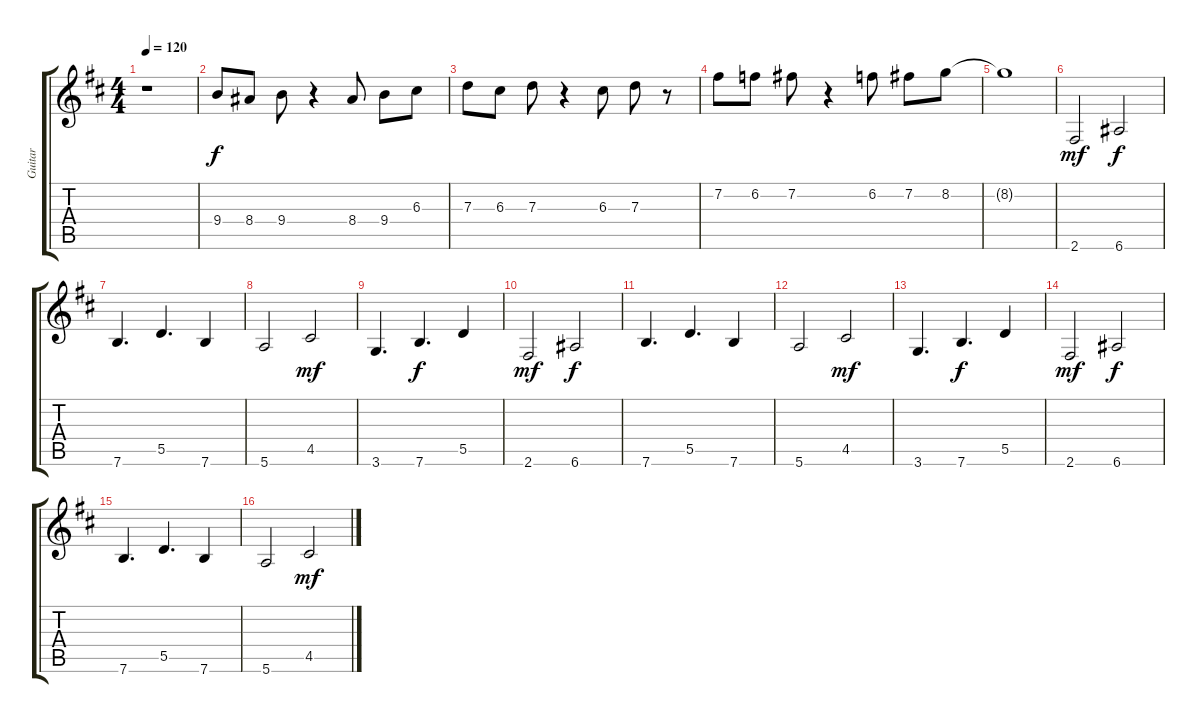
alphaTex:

\track ("Guitar" "Guitar") {instrument overdrivenguitar}
\staff {score tabs}
\tuning (E4 B3 G3 D3 A2 E2) {hide}
\ts (4 4)
\tempo 120
\clef g2
\ks bminor
r.1{dy mf} |
9.4.8{dy f} 8.4.8 9.4.8 r.4 8.4.8 9.4.8 6.3.8 |
7.3.8 6.3.8 7.3.8 r.4 6.3.8 7.3.8 r.8 |
7.2.8 6.2.8 7.2.8 r.4 6.2.8 7.2.8 8.2.8 |
8.2{t}.1 |
2.6.2{dy mf} 6.6.2{dy f} |
7.6.4{d} 5.5.4{d} 7.6.4 |
5.6.2 4.5.2{dy mf} |
3.6.4{d} 7.6.4{d dy f} 5.5.4 |
2.6.2{dy mf} 6.6.2{dy f} |
7.6.4{d} 5.5.4{d} 7.6.4 |
5.6.2 4.5.2{dy mf} |
3.6.4{d} 7.6.4{d dy f} 5.5.4 |
2.6.2{dy mf} 6.6.2{dy f} |
7.6.4{d} 5.5.4{d} 7.6.4 |
5.6.2 4.5.2{dy mf}
